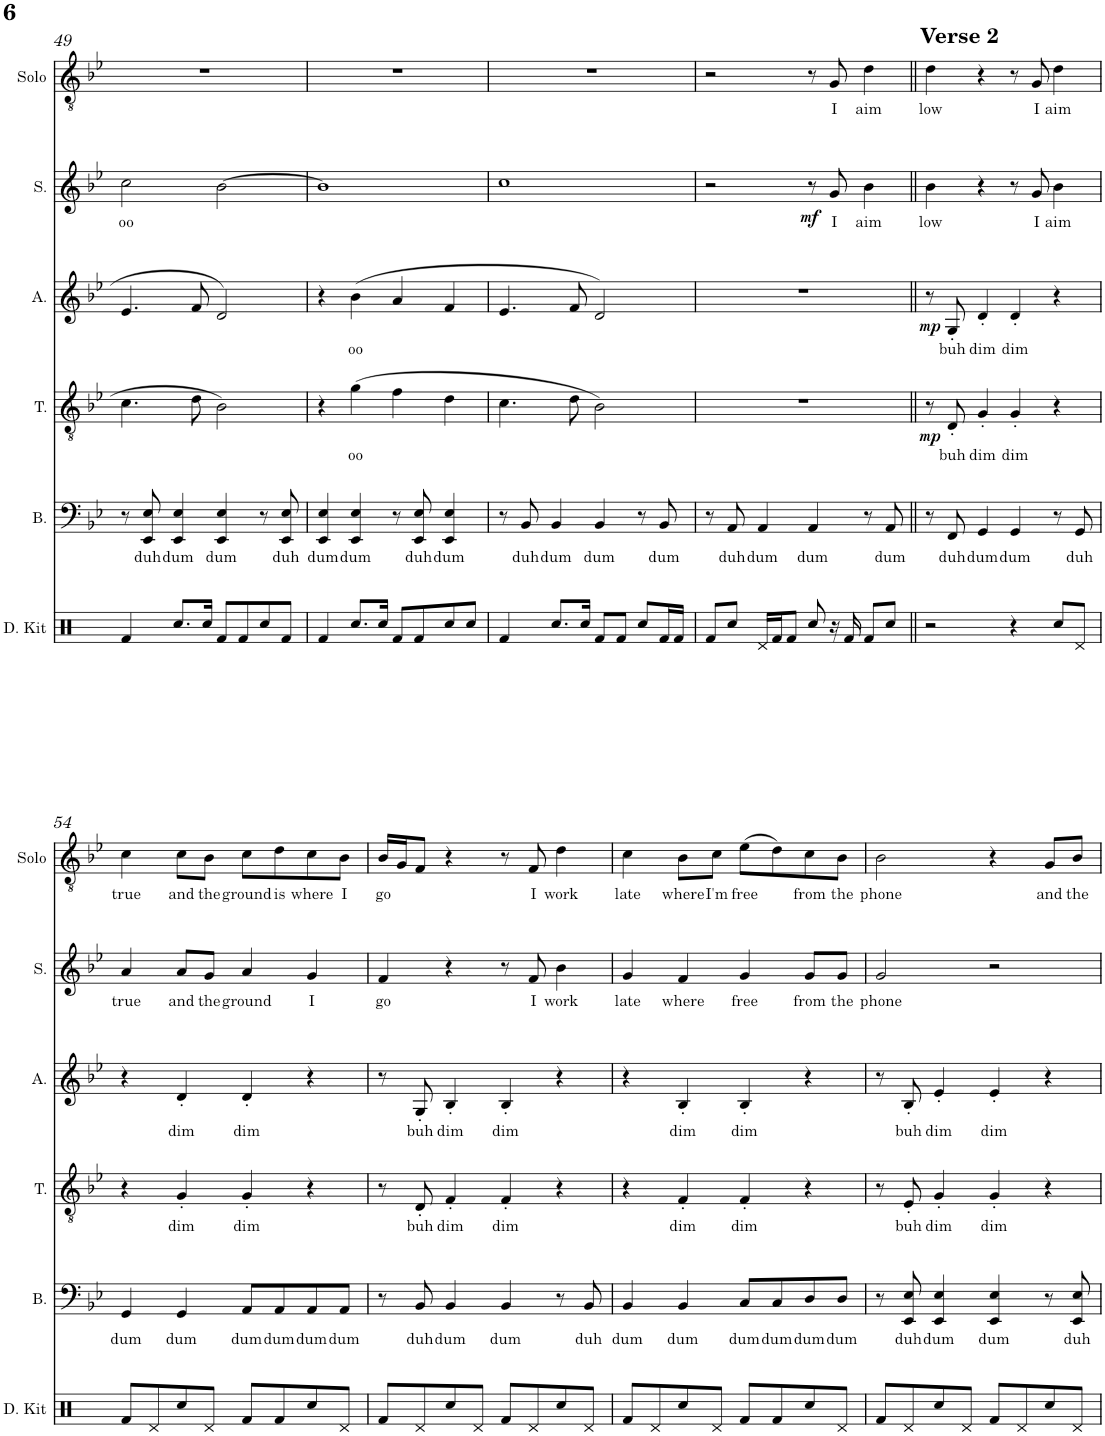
**kern	**kern	**text	**kern	**text	**dynam	**kern	**text	**dynam	**kern	**text	**dynam	**kern	**text
*part6	*part5	*part5	*part4	*part4	*part4	*part3	*part3	*part3	*part2	*part2	*part2	*part1	*part1
*staff6	*staff5	*staff5	*staff4	*staff4	*staff4	*staff3	*staff3	*staff3	*staff2	*staff2	*staff2	*staff1	*staff1
*I"Drum Kit	*I"Bass	*	*I"Tenor	*	*	*I"Alto	*	*	*I"Soprano	*	*	*I"Solo	*
*I'D. Kit	*I'B.	*	*I'T.	*	*	*I'A.	*	*	*I'S.	*	*	*I'Solo	*
!!LO:PB:g=z
*clefX	*clefF4	*	*clefGv2	*	*	*clefG2	*	*	*clefG2	*	*	*clefGv2	*
*k[]	*k[b-e-]	*	*k[b-e-]	*	*	*k[b-e-]	*	*	*k[b-e-]	*	*	*k[b-e-]	*
*M4/4	*M4/4	*	*M4/4	*	*	*M4/4	*	*	*M4/4	*	*	*M4/4	*
=49	=49	=49	=49	=49	=49	=49	=49	=49	=49	=49	=49	=49	=49
!	!	!	!	!	!	!	!	!	!	!LO:LY:b	!	!	!
4Rf/	8r	.	4.c\	.	.	4.e-/	.	.	2cc\	oo	.	1r	.
!	!	!LO:LY:b	!	!	!	!	!	!	!	!	!	!	!
.	8EE-/ 8E-/	duh	.	.	.	.	.	.	.	.	.	.	.
!	!	!LO:LY:b	!	!	!	!	!	!	!	!	!	!	!
8.Rcc/L	4EE-/ 4E-/	dum	.	.	.	.	.	.	.	.	.	.	.
.	.	.	8d\	.	.	8f/	.	.	.	.	.	.	.
16Rcc/Jk	.	.	.	.	.	.	.	.	.	.	.	.	.
!	!	!LO:LY:b	!	!	!	!	!	!	!	!	!	!	!
8Rf/L	4EE-/ 4E-/	dum	2B-\	.	.	2d/	.	.	[2b-\	.	.	.	.
8Rf/	.	.	.	.	.	.	.	.	.	.	.	.	.
8Rcc/	8r	.	.	.	.	.	.	.	.	.	.	.	.
!	!	!LO:LY:b	!	!	!	!	!	!	!	!	!	!	!
8Rf/J	8EE-/ 8E-/	duh	.	.	.	.	.	.	.	.	.	.	.
=50	=50	=50	=50	=50	=50	=50	=50	=50	=50	=50	=50	=50	=50
!	!	!LO:LY:b	!	!	!	!	!	!	!	!	!	!	!
4Rf/	4EE-/ 4E-/	dum	4r	.	.	4r	.	.	1b-]	.	.	1r	.
!	!	!LO:LY:b	!	!LO:LY:b	!	!	!LO:LY:b	!	!	!	!	!	!
8.Rcc/L	4EE-/ 4E-/	dum	(4g\	oo	.	(4b-\	oo	.	.	.	.	.	.
16Rcc/Jk	.	.	.	.	.	.	.	.	.	.	.	.	.
8Rf/L	8r	.	4f\	.	.	4a/	.	.	.	.	.	.	.
!	!	!LO:LY:b	!	!	!	!	!	!	!	!	!	!	!
8Rf/	8EE-/ 8E-/	duh	.	.	.	.	.	.	.	.	.	.	.
!	!	!LO:LY:b	!	!	!	!	!	!	!	!	!	!	!
8Rcc/	4EE-/ 4E-/	dum	4d\	.	.	4f/	.	.	.	.	.	.	.
8Rcc/J	.	.	.	.	.	.	.	.	.	.	.	.	.
=51	=51	=51	=51	=51	=51	=51	=51	=51	=51	=51	=51	=51	=51
4Rf/	8r	.	4.c\	.	.	4.e-/	.	.	1cc	.	.	1r	.
!	!	!LO:LY:b	!	!	!	!	!	!	!	!	!	!	!
.	8BB-/	duh	.	.	.	.	.	.	.	.	.	.	.
!	!	!LO:LY:b	!	!	!	!	!	!	!	!	!	!	!
8.Rcc/L	4BB-/	dum	.	.	.	.	.	.	.	.	.	.	.
.	.	.	8d\	.	.	8f/	.	.	.	.	.	.	.
16Rcc/Jk	.	.	.	.	.	.	.	.	.	.	.	.	.
!	!	!LO:LY:b	!	!	!	!	!	!	!	!	!	!	!
8Rf/L	4BB-/	dum	2B-\)	.	.	2d/)	.	.	.	.	.	.	.
8Rf/J	.	.	.	.	.	.	.	.	.	.	.	.	.
8Rcc/L	8r	.	.	.	.	.	.	.	.	.	.	.	.
!	!	!LO:LY:b	!	!	!	!	!	!	!	!	!	!	!
16Rf/L	8BB-/	dum	.	.	.	.	.	.	.	.	.	.	.
16Rf/JJ	.	.	.	.	.	.	.	.	.	.	.	.	.
=52	=52	=52	=52	=52	=52	=52	=52	=52	=52	=52	=52	=52	=52
8Rf/L	8r	.	1r	.	.	1r	.	.	2r	.	.	2r	.
!	!	!LO:LY:b	!	!	!	!	!	!	!	!	!	!	!
8Rcc/J	8AA/	duh	.	.	.	.	.	.	.	.	.	.	.
!	!	!LO:LY:b	!	!	!	!	!	!	!	!	!	!	!
16Rd/LL	4AA/	dum	.	.	.	.	.	.	.	.	.	.	.
16Rf/J	.	.	.	.	.	.	.	.	.	.	.	.	.
8Rf/J	.	.	.	.	.	.	.	.	.	.	.	.	.
!	!	!LO:LY:b	!	!	!	!	!	!	!	!	!LO:DY:b	!	!
8Rcc/	4AA/	dum	.	.	.	.	.	.	8r	.	mf	8r	.
!	!	!	!	!	!	!	!	!	!	!LO:LY:b	!	!	!LO:LY:b
16r	.	.	.	.	.	.	.	.	8g/	I	.	8G/	I
16Rf/	.	.	.	.	.	.	.	.	.	.	.	.	.
!	!	!	!	!	!	!	!	!	!	!LO:LY:b	!	!	!LO:LY:b
8Rf/L	8r	.	.	.	.	.	.	.	4b-\	aim	.	4d\	aim
!	!	!LO:LY:b	!	!	!	!	!	!	!	!	!	!	!
8Rcc/J	8AA/	dum	.	.	.	.	.	.	.	.	.	.	.
=53||	=53||	=53||	=53||	=53||	=53||	=53||	=53||	=53||	=53||	=53||	=53||	=53||	=53||
!	!	!	!	!	!	!	!	!	!	!	!	!LO:TX:a:B:t=Verse 2	!
!	!	!	!	!	!LO:DY:b	!	!	!LO:DY:b	!	!LO:LY:b	!	!	!LO:LY:b
2r	8r	.	8r	.	mp	8r	.	mp	4b-\	low	.	4d\	low
!	!	!LO:LY:b	!	!LO:LY:b	!	!	!LO:LY:b	!	!	!	!	!	!
.	8FF/	duh	8D'/	buh	.	8G'/	buh	.	.	.	.	.	.
!	!	!LO:LY:b	!	!LO:LY:b	!	!	!LO:LY:b	!	!	!	!	!	!
.	4GG/	dum	4G'/	dim	.	4d'/	dim	.	4r	.	.	4r	.
!	!	!LO:LY:b	!	!LO:LY:b	!	!	!LO:LY:b	!	!	!	!	!	!
4r	4GG/	dum	4G'/	dim	.	4d'/	dim	.	8r	.	.	8r	.
!	!	!	!	!	!	!	!	!	!	!LO:LY:b	!	!	!LO:LY:b
.	.	.	.	.	.	.	.	.	8g/	I	.	8G/	I
!	!	!	!	!	!	!	!	!	!	!LO:LY:b	!	!	!LO:LY:b
8Rcc/L	8r	.	4r	.	.	4r	.	.	4b-\	aim	.	4d\	aim
!	!	!LO:LY:b	!	!	!	!	!	!	!	!	!	!	!
8Rd/J	8GG/	duh	.	.	.	.	.	.	.	.	.	.	.
!!LO:LB:g=z
=54	=54	=54	=54	=54	=54	=54	=54	=54	=54	=54	=54	=54	=54
!	!	!LO:LY:b	!	!	!	!	!	!	!	!LO:LY:b	!	!	!LO:LY:b
8Rf/L	4GG/	dum	4r	.	.	4r	.	.	4a/	true	.	4c\	true
8Rd/	.	.	.	.	.	.	.	.	.	.	.	.	.
!	!	!LO:LY:b	!	!LO:LY:b	!	!	!LO:LY:b	!	!	!LO:LY:b	!	!	!LO:LY:b
8Rcc/	4GG/	dum	4G'/	dim	.	4d'/	dim	.	8a/L	and	.	8c\L	and
!	!	!	!	!	!	!	!	!	!	!LO:LY:b	!	!	!LO:LY:b
8Rd/J	.	.	.	.	.	.	.	.	8g/J	the	.	8B-\J	the
!	!	!LO:LY:b	!	!LO:LY:b	!	!	!LO:LY:b	!	!	!LO:LY:b	!	!	!LO:LY:b
8Rf/L	8AA/L	dum	4G'/	dim	.	4d'/	dim	.	4a/	ground	.	8c\L	ground
!	!	!LO:LY:b	!	!	!	!	!	!	!	!	!	!	!LO:LY:b
8Rf/	8AA/	dum	.	.	.	.	.	.	.	.	.	8d\	is
!	!	!LO:LY:b	!	!	!	!	!	!	!	!LO:LY:b	!	!	!LO:LY:b
8Rcc/	8AA/	dum	4r	.	.	4r	.	.	4g/	I	.	8c\	where
!	!	!LO:LY:b	!	!	!	!	!	!	!	!	!	!	!LO:LY:b
8Rd/J	8AA/J	dum	.	.	.	.	.	.	.	.	.	8B-\J	I
=55	=55	=55	=55	=55	=55	=55	=55	=55	=55	=55	=55	=55	=55
!	!	!	!	!	!	!	!	!	!	!LO:LY:b	!	!	!LO:LY:b
8Rf/L	8r	.	8r	.	.	8r	.	.	4f/	go	.	16B-/LL	go
.	.	.	.	.	.	.	.	.	.	.	.	16G/J	.
!	!	!LO:LY:b	!	!LO:LY:b	!	!	!LO:LY:b	!	!	!	!	!	!
8Rd/	8BB-/	duh	8D'/	buh	.	8G'/	buh	.	.	.	.	8F/J	.
!	!	!LO:LY:b	!	!LO:LY:b	!	!	!LO:LY:b	!	!	!	!	!	!
8Rcc/	4BB-/	dum	4F'/	dim	.	4B-'/	dim	.	4r	.	.	4r	.
8Rd/J	.	.	.	.	.	.	.	.	.	.	.	.	.
!	!	!LO:LY:b	!	!LO:LY:b	!	!	!LO:LY:b	!	!	!	!	!	!
8Rf/L	4BB-/	dum	4F'/	dim	.	4B-'/	dim	.	8r	.	.	8r	.
!	!	!	!	!	!	!	!	!	!	!LO:LY:b	!	!	!LO:LY:b
8Rd/	.	.	.	.	.	.	.	.	8f/	I	.	8F/	I
!	!	!	!	!	!	!	!	!	!	!LO:LY:b	!	!	!LO:LY:b
8Rcc/	8r	.	4r	.	.	4r	.	.	4b-\	work	.	4d\	work
!	!	!LO:LY:b	!	!	!	!	!	!	!	!	!	!	!
8Rd/J	8BB-/	duh	.	.	.	.	.	.	.	.	.	.	.
=56	=56	=56	=56	=56	=56	=56	=56	=56	=56	=56	=56	=56	=56
!	!	!LO:LY:b	!	!	!	!	!	!	!	!LO:LY:b	!	!	!LO:LY:b
8Rf/L	4BB-/	dum	4r	.	.	4r	.	.	4g/	late	.	4c\	late
8Rd/	.	.	.	.	.	.	.	.	.	.	.	.	.
!	!	!LO:LY:b	!	!LO:LY:b	!	!	!LO:LY:b	!	!	!LO:LY:b	!	!	!LO:LY:b
8Rcc/	4BB-/	dum	4F'/	dim	.	4B-'/	dim	.	4f/	where	.	8B-\L	where
!	!	!	!	!	!	!	!	!	!	!	!	!	!LO:LY:b
8Rd/J	.	.	.	.	.	.	.	.	.	.	.	8c\J	I'm
!	!	!LO:LY:b	!	!LO:LY:b	!	!	!LO:LY:b	!	!	!LO:LY:b	!	!	!LO:LY:b
8Rf/L	8C/L	dum	4F'/	dim	.	4B-'/	dim	.	4g/	free	.	(8e-\L	free
!	!	!LO:LY:b	!	!	!	!	!	!	!	!	!	!	!
8Rf/	8C/	dum	.	.	.	.	.	.	.	.	.	8d\)	.
!	!	!LO:LY:b	!	!	!	!	!	!	!	!LO:LY:b	!	!	!LO:LY:b
8Rcc/	8D/	dum	4r	.	.	4r	.	.	8g/L	from	.	8c\	from
!	!	!LO:LY:b	!	!	!	!	!	!	!	!LO:LY:b	!	!	!LO:LY:b
8Rd/J	8D/J	dum	.	.	.	.	.	.	8g/J	the	.	8B-\J	the
=57	=57	=57	=57	=57	=57	=57	=57	=57	=57	=57	=57	=57	=57
!	!	!	!	!	!	!	!	!	!	!LO:LY:b	!	!	!LO:LY:b
8Rf/L	8r	.	8r	.	.	8r	.	.	2g/	phone	.	2B-\	phone
!	!	!LO:LY:b	!	!LO:LY:b	!	!	!LO:LY:b	!	!	!	!	!	!
8Rd/	8EE-/ 8E-/	duh	8E-'/	buh	.	8B-'/	buh	.	.	.	.	.	.
!	!	!LO:LY:b	!	!LO:LY:b	!	!	!LO:LY:b	!	!	!	!	!	!
8Rcc/	4EE-/ 4E-/	dum	4G'/	dim	.	4e-'/	dim	.	.	.	.	.	.
8Rd/J	.	.	.	.	.	.	.	.	.	.	.	.	.
!	!	!LO:LY:b	!	!LO:LY:b	!	!	!LO:LY:b	!	!	!	!	!	!
8Rf/L	4EE-/ 4E-/	dum	4G'/	dim	.	4e-'/	dim	.	2r	.	.	4r	.
8Rd/	.	.	.	.	.	.	.	.	.	.	.	.	.
!	!	!	!	!	!	!	!	!	!	!	!	!	!LO:LY:b
8Rcc/	8r	.	4r	.	.	4r	.	.	.	.	.	8G/L	and
!	!	!LO:LY:b	!	!	!	!	!	!	!	!	!	!	!LO:LY:b
8Rd/J	8EE-/ 8E-/	duh	.	.	.	.	.	.	.	.	.	8B-/J	the
=	=	=	=	=	=	=	=	=	=	=	=	=	=
*-	*-	*-	*-	*-	*-	*-	*-	*-	*-	*-	*-	*-	*-
